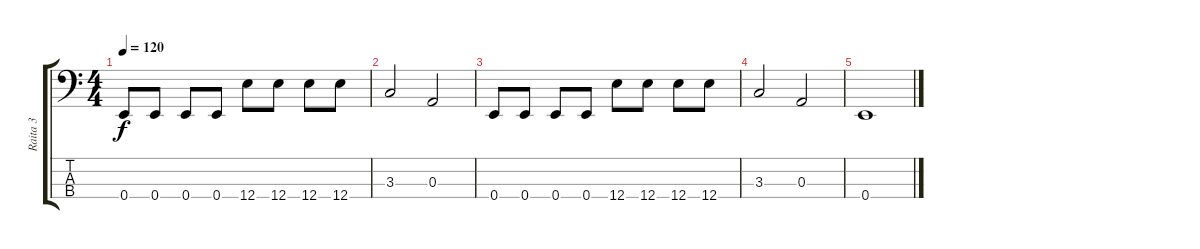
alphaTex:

\track ("Raita 3" "Raita 3") {instrument electricbassfinger}
\staff {score tabs}
\tuning (G2 D2 A1 E1) {hide}
\ts (4 4)
\tempo 120
\clef f4
\ks c
0.4.8{dy f} 0.4.8 0.4.8 0.4.8 12.4.8 12.4.8 12.4.8 12.4.8 |
3.3.2 0.3.2 |
0.4.8 0.4.8 0.4.8 0.4.8 12.4.8 12.4.8 12.4.8 12.4.8 |
3.3.2 0.3.2 |
0.4.1
